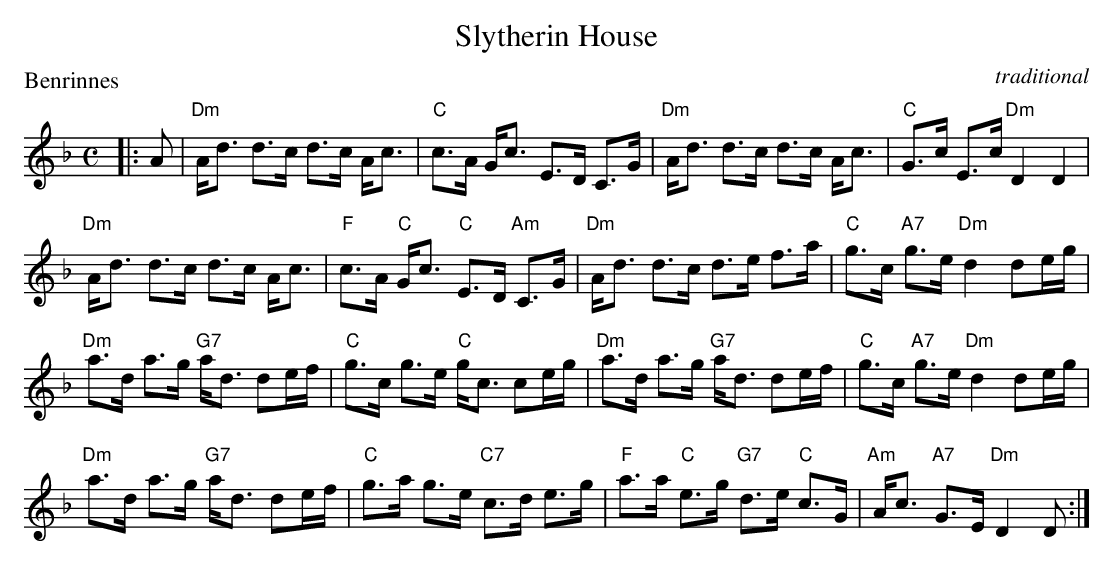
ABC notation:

X:1
T: Slytherin House
P: Benrinnes
C: traditional
M: C
L: 1/8
K: Dm
|: A |\
"Dm"A<d d>c d>c A<c | "C"c>A G<c E>D C>G |\
"Dm"A<d d>c d>c A<c | "C"G>c E>c "Dm"D2 D2 |
"Dm"A<d d>c d>c A<c | "F"c>A "C"G<c "C"E>D "Am"C>G |\
"Dm"A<d d>c d>e f>a | "C"g>c "A7"g>e "Dm"d2 de/g/ |
"Dm"a>d a>g "G7"a<d de/f/ | "C"g>c g>e "C"g<c ce/g/ |\
"Dm"a>d a>g "G7"a<d de/f/ | "C"g>c "A7"g>e "Dm"d2 de/g/ |
"Dm"a>d a>g "G7"a<d de/f/ | "C"g>a g>e "C7"c>d e>g |\
"F"a>a "C"e>g "G7"d>e "C"c>G | "Am"A<c "A7"G>E "Dm"D2 D :|
